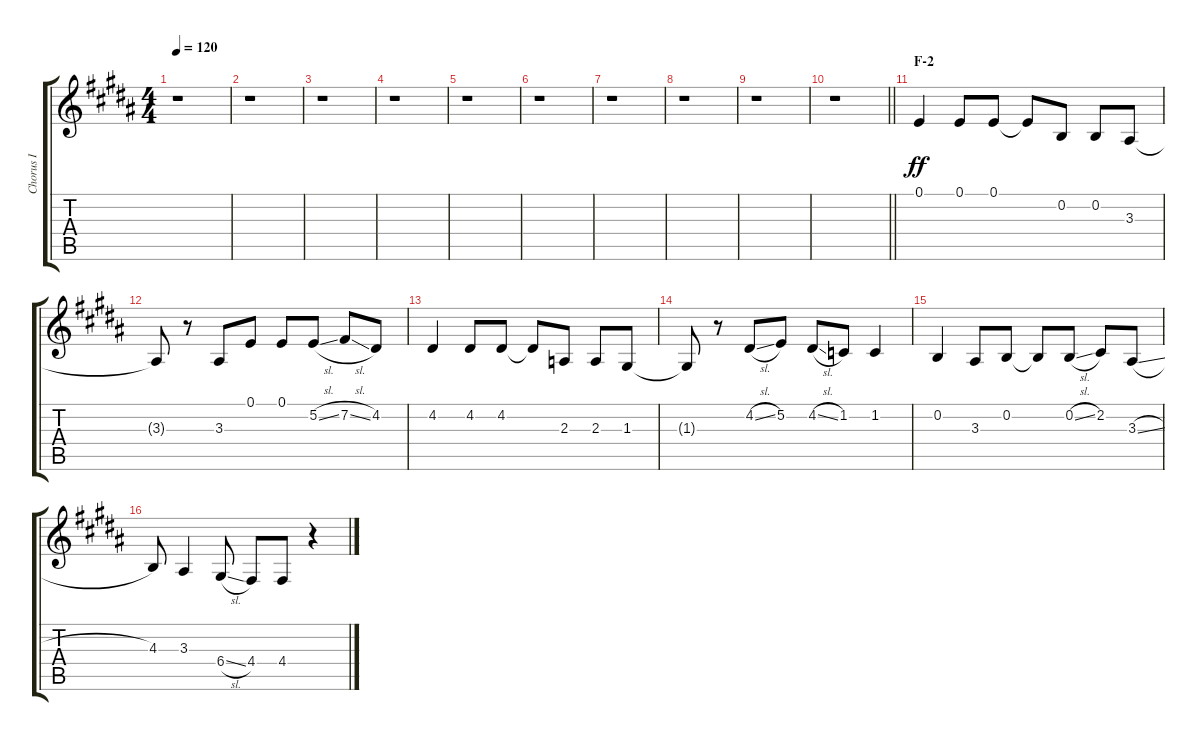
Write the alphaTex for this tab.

\track ("Chorus I" "Chorus I") {instrument voiceoohs}
\staff {score tabs}
\tuning (E4 B3 G3 D3 A2 E2) {hide}
\ts (4 4)
\tempo 120
\clef g2
\ks b
r.1{dy f} |
r.1 |
r.1 |
r.1 |
r.1 |
r.1 |
r.1 |
r.1 |
r.1 |
\barLineRight lightlight
r.1 |
\section ("" "F-2")
0.1.4{dy ff} 0.1.8 0.1.8 0.1{t}.8 0.2.8 0.2.8 3.3.8 |
3.3{t}.8 r.8 3.3.8 0.1.8 0.1.8 5.2{sl}.8 7.2{sl}.8 4.2.8 |
4.2.4 4.2.8 4.2.8 4.2{t}.8 2.3.8 2.3.8 1.3.8 |
1.3{t}.8 r.8 4.2{sl}.8 5.2.8 4.2{sl}.8 1.2.8 1.2.4 |
0.2.4 3.3.8 0.2.8 0.2{t}.8 0.2{sl}.8 2.2.8 3.3{sl}.8 |
4.3.8 3.3.4 6.4{sl}.8 4.4.8 4.4.8 r.4
